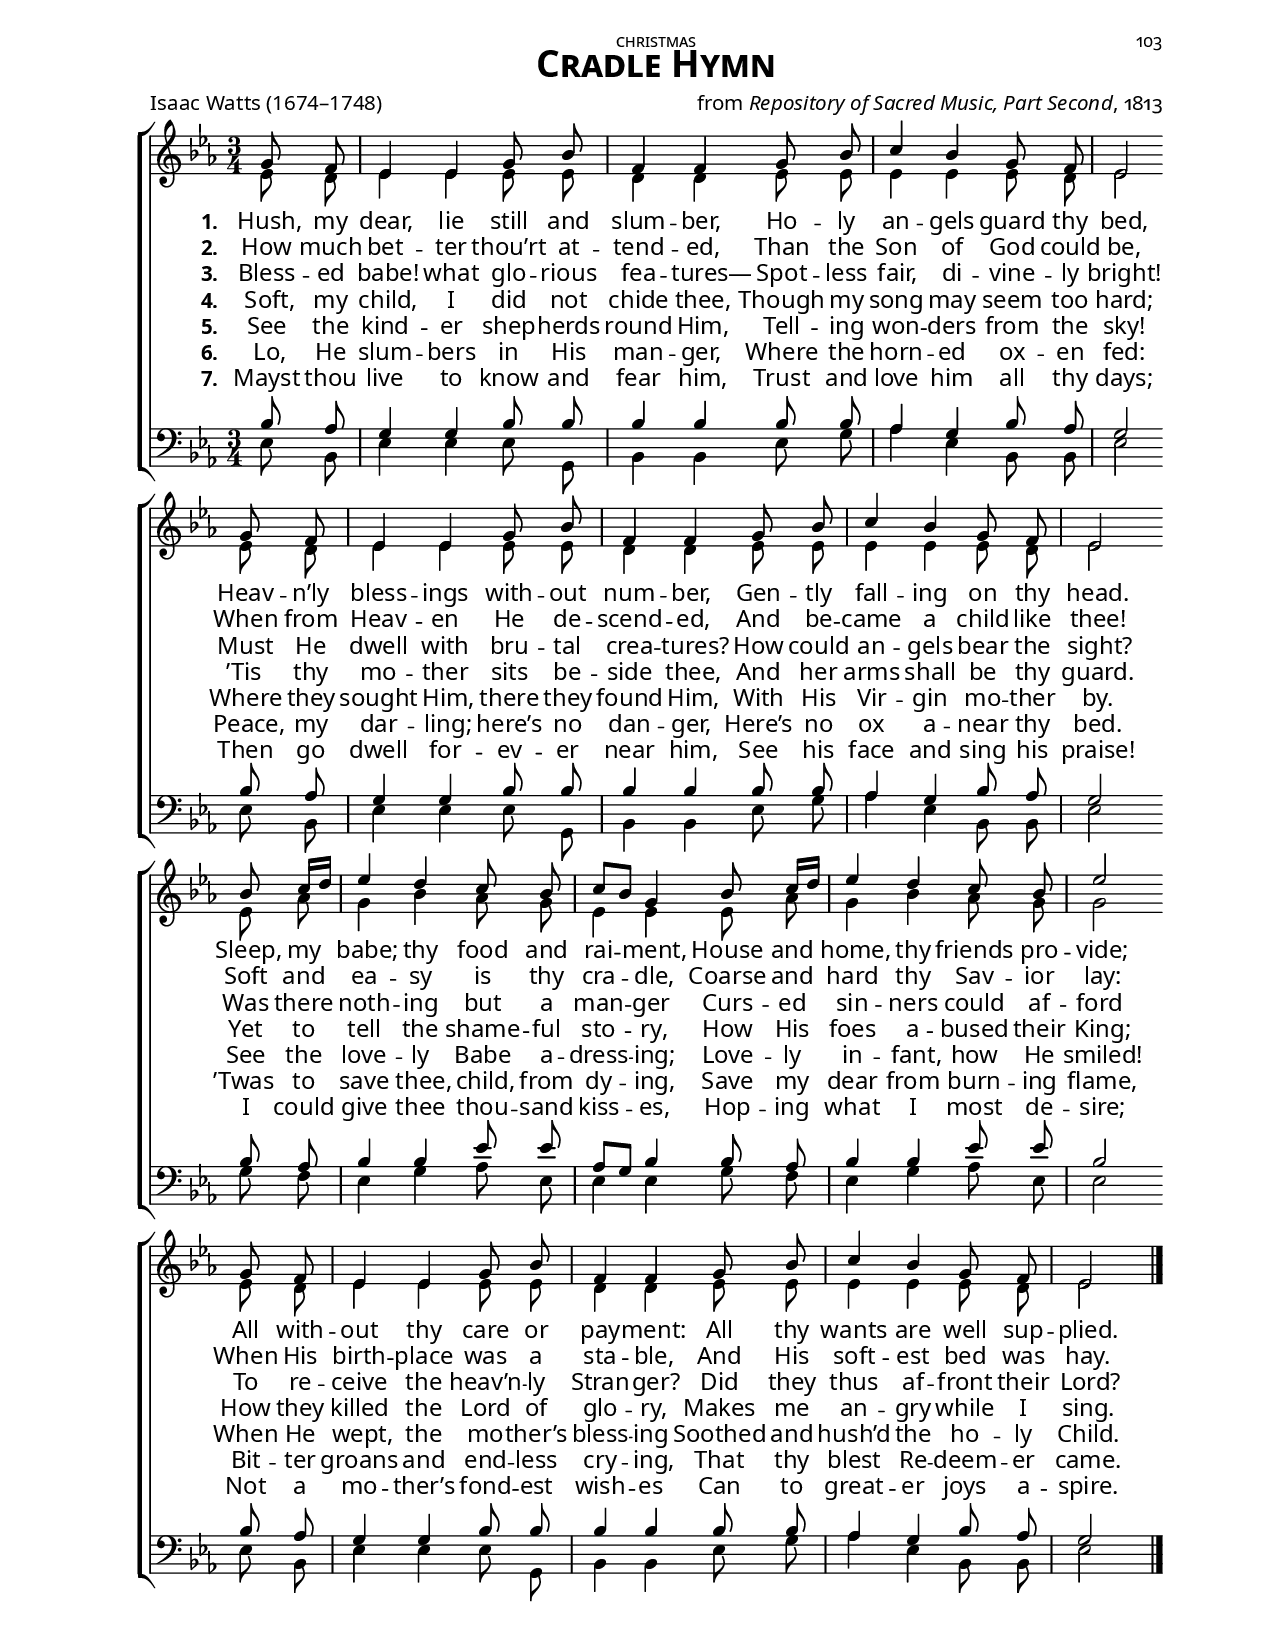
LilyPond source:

\version "2.14.2"
\include "util.ly"
\header {
  title = \markup{\override #'(font-name . "Garamond Premier Pro Semibold"){ \abs-fontsize #18 \smallCapsOldStyle"Cradle Hymn"}}
  poet = "Isaac Watts (1674–1748)"
  composer = \markup\oldStyleNum\concat{"from " \italic"Repository of Sacred Music, Part Second" ", 1813"}
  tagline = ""
}
\paper {
  %print-all-headers = ##f
  paper-height = 11\in
  paper-width = 8.5\in
  indent = 0\in
  %system-system-spacing = #'((basic-distance . 10) (padding . 0))
  system-system-spacing =
    #'((basic-distance . 0)
       (minimum-distance . 0)
       (padding . -3)
       (stretchability . 100))
  top-markup-spacing =
    #'((basic-distance . 0)
       (minimum-distance . 0)
       (padding . 0)
       (stretchability . 0))
  ragged-last-bottom = ##f
  ragged-bottom = ##f
  two-sided = ##t
  inner-margin = 1\in
  outer-margin = 0.75\in
  top-margin = 0.26\in
  bottom-margin = 0.25\in
  first-page-number = #103
  print-first-page-number = ##t
  headerLine = \markup{\override #'(font-name . "Garamond Premier Pro") \smallCapsOldStyle"christmas"}
  oddHeaderMarkup = \markup\fill-line{
     \override #'(font-name . "Garamond Premier Pro")\abs-fontsize #8.5
     \combine 
        \fill-line{"" \if \should-print-page-number
        \oldStylePageNum""
        }
        \fill-line{\headerLine}
  }
  evenHeaderMarkup = \markup {
     \override #'(font-name . "Garamond Premier Pro")\abs-fontsize #8.5
     \combine
        \if \should-print-page-number
        \oldStylePageNum""
        \fill-line{\headerLine}
  }
}
#(set-global-staff-size 18) \paper{ #(define fonts (make-pango-font-tree "Garamond Premier Pro" "Garamond Premier Pro" "Garamond Premier Pro" (/ 18 20))) }
global = {
  \key d \major
  \time 3/4
  \dynamicUp
  %\set crescendoSpanner = #'dashed-line
  \autoBeamOff
  \override DynamicTextSpanner #'style = #'none
}

sopMusic = \relative c' {
	\partial 4
  \repeat unfold 2 {
    fis8 e |
    d4 d fis8 a |
    e4 e fis8 a |
    b4 a fis8 e |
    d2 \bar""
  }
  
  a'8 b16[ cis] |
  d4 cis b8 a |
  b[ a] fis4 a8 b16[ cis] |
  d4 cis b8 a |
  d2 \bar ""

  fis,8 e |
  d4 d fis8 a |
  e4 e fis8 a |
  b4 a fis8 e |
  d2 \bar""
  
  \bar "|."
}
sopWords = \lyricmode {
  \set stanza = #"1. "
	Hush, my dear, lie still and slum -- ber,
    Ho -- ly an -- gels guard thy bed,
  Heav -- n’ly bless -- ings with -- out num -- ber,
    Gen -- tly fall -- ing on thy head.

  Sleep, my babe; thy food and rai -- ment,
    House and home, thy friends pro -- vide;	 
  All with -- out thy care or pay -- ment:	 
    All thy wants are well sup -- plied.
}

sopWordsII = \lyricmode {
  \set stanza = #"2. "
  How much bet -- ter thou’rt at -- tend -- ed,
    Than the Son of God could be,
  When from Heav -- en He de -- scend -- ed,
    And be -- came a child like thee!
    
  Soft and ea -- sy is thy cra -- dle,
    Coarse and hard thy Sav -- ior lay:
  When His birth -- place was a sta -- ble,
    And His soft -- est bed was hay.
}

sopWordsIII = \lyricmode { 
  \set stanza = "3. "
  Bless -- ed babe! what glo -- rious fea -- tures—	 
    Spot -- less fair, di -- vine -- ly bright!	 
  Must He dwell with bru -- tal crea -- tures?	 
    How could an -- gels bear the sight?
  
  Was there noth -- ing but a man -- ger
    Curs -- ed sin -- ners could af -- ford
  To re -- ceive the heav’n -- ly Stran -- ger?
    Did they thus af -- front their Lord?
}

sopWordsIV = \lyricmode {
  \set stanza = #"4. "
  Soft, my child, I did not chide thee,
    Though my song may seem too hard;
  ’Tis thy mo -- ther sits be -- side thee,
    And her arms shall be thy guard.
 
  Yet to tell the shame -- ful sto -- ry,
    How His foes a -- bused their King;
  How they killed the Lord of glo -- ry,
    Makes me an -- gry while I sing.
}

sopWordsV = \lyricmode {
  \set stanza = #"5. "
  See the kind -- er shep -- herds round Him,	 
    Tell -- ing won -- ders from the sky!	 
  Where they sought Him, there they found Him,
    With His Vir -- gin mo -- ther by.	 

  See the love -- ly Babe a -- dress -- ing;	 
    Love -- ly in -- fant, how He smiled!	 
  When He wept, the mo -- ther’s bless -- ing	 
    Soothed and hush’d the ho -- ly Child.
}

sopWordsVI = \lyricmode {
  \set stanza = #"6. "
  Lo, He slum -- bers in His man -- ger,
    Where the horn -- ed ox -- en fed:
  Peace, my dar -- ling; here’s no dan -- ger,
    Here’s no ox a -- near thy bed.

  ’Twas to save thee, child, from dy -- ing,
    Save my dear from burn -- ing flame,
  Bit -- ter groans and end -- less cry -- ing,
    That thy blest Re -- deem -- er came.
}

sopWordsVII = \lyricmode {
  \set stanza = #"7. "
  Mayst thou live to know and fear him,	
    Trust and love him all thy days;
  Then go dwell for -- ev -- er near him,	
    See his face and sing his praise!	
   
  I could give thee thou -- sand kiss -- es,	
    Hop -- ing what I most de -- sire;	
  Not a mo -- ther’s fond -- est wish -- es
    Can to great -- er joys a -- spire.
}

altoMusic = \relative c' {
  \partial 4
  \repeat unfold 2 {
    d8 cis |
    d4 d d8 d |
    cis4 cis d8 d |
    d4 d d8 cis |
    d2 \bar""
  }
  
  d8 g |
  fis4 a g8 fis |
  d4 d d8 g |
  fis4 a g8 fis |
  fis2 \bar""
  
  d8 cis |
  d4 d d8 d |
  cis4 cis d8 d |
  d4 d d8 cis |
  d2
  
  \bar "|."
}
altoWords = \lyricmode {
}
altoWordsII = \lyricmode {
%\markup\italic
  \set stanza = #"2. "
}
altoWordsIII = \lyricmode {
  \set stanza = #"3. "
}
altoWordsIV = \lyricmode {
  \set stanza = #"4. "
}
altoWordsV = \lyricmode {
  \set stanza = #"5. "
  \set ignoreMelismata = ##t
}
altoWordsVI = \lyricmode {
  \set stanza = #"6. "
  \set ignoreMelismata = ##t
}
tenorMusic = \relative c' {
  \partial 4
  \repeat unfold 2 {
    a8 g |
    fis4 fis a8 a |
    a4 a a8 a |
    g4 fis a8 g |
    fis2 \bar""
  }
  
  a8 g |
  a4 a d8 d |
  g,8[ fis] a4 a8 g |
  a4 a d8 d |
  a2 \bar""
  
  a8 g |
  fis4 fis a8 a |
  a4 a a8 a |
  g4 fis a8 g |
  fis2
  
  \bar "|."
}

tenorWords = \lyricmode {
}

tenorWordsII = \lyricmode {
}

tenorWordsIII = \lyricmode {
}

bassMusic = \relative c' {
  \partial 4
  \repeat unfold 2 {
    d,8 a |
    d4 d d8 fis, |
    a4 a d8 fis |
    g4 d a8 a |
    d2 \bar""
  }
  
  fis8 e |
  d4 fis g8 d |
  d4 d fis8 e |
  d4 fis g8 d |
  d2 \bar""
  
  d8 a |
  d4 d d8 fis, |
  a4 a d8 fis |
  g4 d a8 a |
  d2
  
  \bar "|."
}
bassWords = \lyricmode {
}

pianoRH = \relative c' {
}
pianoLH = \relative c' {
}

\score {
<<
   \new ChoirStaff <<
    \new Staff = women <<
      \new Voice = "sopranos" \transpose d ees{ \voiceOne << \global \sopMusic >> }
      \new Voice = "altos" \transpose d ees{ \voiceTwo << \global \altoMusic >> }
    >>
    \new Lyrics = "altos"  \lyricsto "altos" \sopWords
    \new Lyrics = "altosII"  \lyricsto "altos" \sopWordsII
    \new Lyrics = "altosIII"  \lyricsto "altos" \sopWordsIII
    \new Lyrics = "altosIV"  \lyricsto "altos" \sopWordsIV
    \new Lyrics = "altosV"  \lyricsto "altos" \sopWordsV
    \new Lyrics = "altosVI"  \lyricsto "altos" \sopWordsVI
    \new Lyrics = "altosVII"  \lyricsto "altos" \sopWordsVII
   \new Staff = men <<
      \clef bass
      \new Voice = "tenors" \transpose d ees{ \voiceOne << \global \tenorMusic >> }
      \new Voice = "basses" \transpose d ees{ \voiceTwo << \global \bassMusic >> }
    >>
    \new Lyrics \with { alignAboveContext = #"tenors" } \lyricsto "tenors" \tenorWordsIII
    \new Lyrics \with { alignAboveContext = #"tenors" } \lyricsto "tenors" \tenorWordsII
    \new Lyrics \with { alignAboveContext = #"tenors" } \lyricsto "tenors" \tenorWords
  >>
%    \new PianoStaff << \new Staff { \new Voice { \pianoRH } } \new Staff { \clef "bass" \pianoLH } >>
  >>
  \layout {
    \context {
      \Lyrics
      \override LyricText #'font-size = #1.3
      \override VerticalAxisGroup #'staff-affinity = #0
    }
    \context {
      \Score
      \override SpacingSpanner #'base-shortest-duration = #(ly:make-moment 1 8)
      \override SpacingSpanner #'common-shortest-duration = #(ly:make-moment 1 4)
    }
    \context {
      % Remove all empty staves
      \Staff \RemoveEmptyStaves \override VerticalAxisGroup #'remove-first = ##t
      
      \override VerticalAxisGroup #'staff-staff-spacing =
      #'((basic-distance . 0)
         (minimum-distance . 0)
         (padding . -1)
         (stretchability . 2))
    }
    \context {
      \Lyrics
      \override LyricText #'X-offset = #center-on-word
    }
  }
  \midi {
    \tempo 4 = 90
    \set Staff.midiInstrument = "piccolo"
    \context {
      \Voice
      \remove "Dynamic_performer"
    }
  }
}
